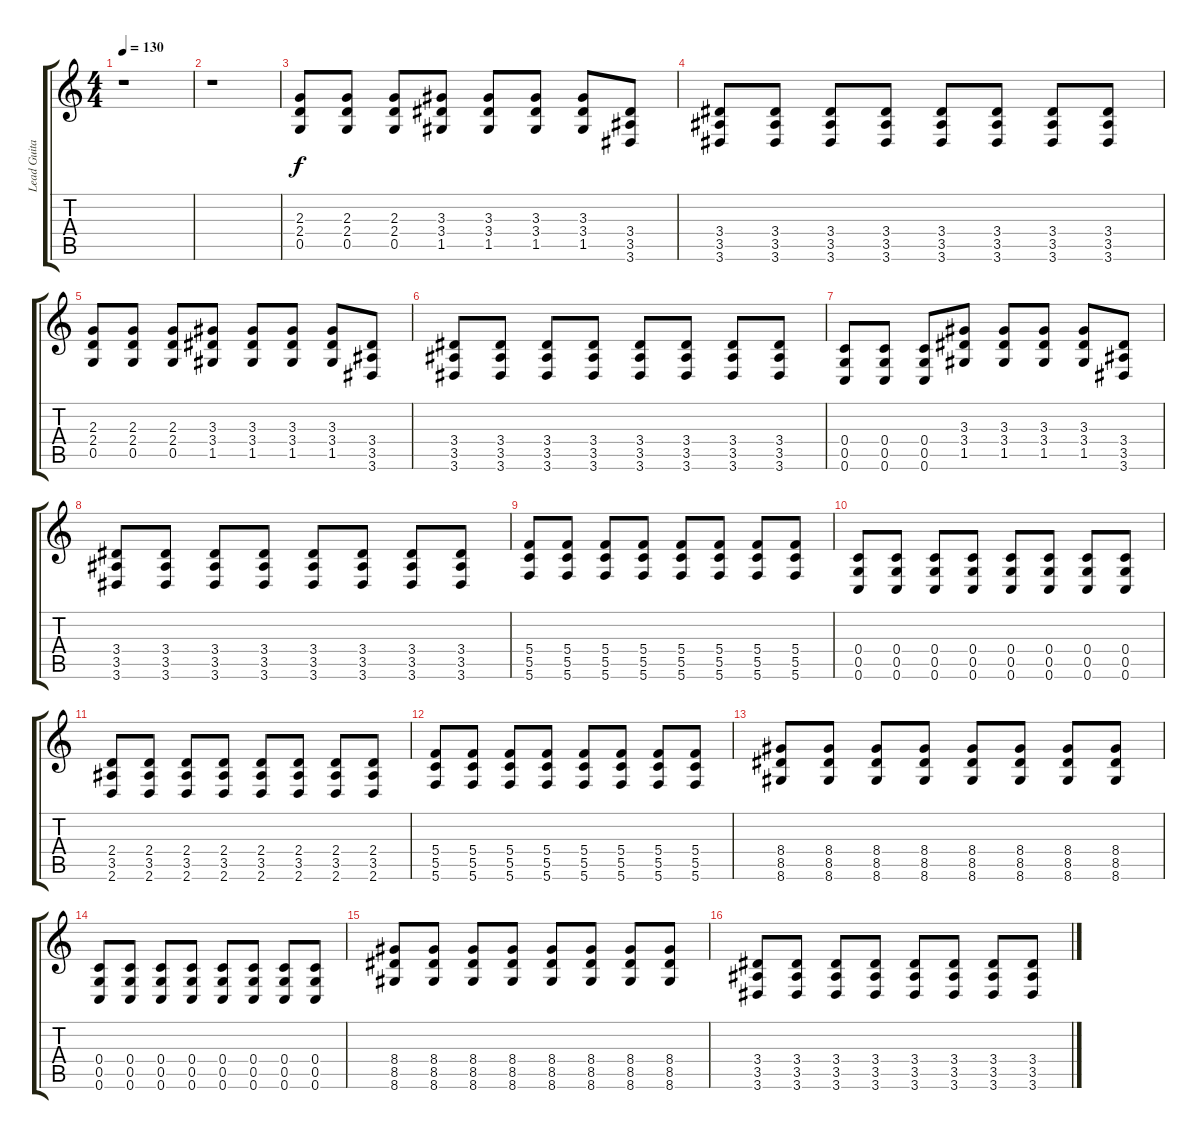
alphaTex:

\track ("Lead Guitar" "Lead Guita") {instrument distortionguitar}
\staff {score tabs}
\tuning (D4 A3 F3 C3 G2 C2) {hide}
\ts (4 4)
\tempo 130
\clef g2
\ks c
r.1{dy f} |
r.1 |
(2.3 2.4 0.5).8 (2.3 2.4 0.5).8 (2.3 2.4 0.5).8 (3.3 3.4 1.5).8 (3.3 3.4 1.5).8 (3.3 3.4 1.5).8 (3.3 3.4 1.5).8 (3.4 3.5 3.6).8 |
(3.4 3.5 3.6).8 (3.4 3.5 3.6).8 (3.4 3.5 3.6).8 (3.4 3.5 3.6).8 (3.4 3.5 3.6).8 (3.4 3.5 3.6).8 (3.4 3.5 3.6).8 (3.4 3.5 3.6).8 |
(2.3 2.4 0.5).8 (2.3 2.4 0.5).8 (2.3 2.4 0.5).8 (3.3 3.4 1.5).8 (3.3 3.4 1.5).8 (3.3 3.4 1.5).8 (3.3 3.4 1.5).8 (3.4 3.5 3.6).8 |
(3.4 3.5 3.6).8 (3.4 3.5 3.6).8 (3.4 3.5 3.6).8 (3.4 3.5 3.6).8 (3.4 3.5 3.6).8 (3.4 3.5 3.6).8 (3.4 3.5 3.6).8 (3.4 3.5 3.6).8 |
(0.4 0.5 0.6).8 (0.4 0.5 0.6).8 (0.4 0.5 0.6).8 (3.3 3.4 1.5).8 (3.3 3.4 1.5).8 (3.3 3.4 1.5).8 (3.3 3.4 1.5).8 (3.4 3.5 3.6).8 |
(3.4 3.5 3.6).8 (3.4 3.5 3.6).8 (3.4 3.5 3.6).8 (3.4 3.5 3.6).8 (3.4 3.5 3.6).8 (3.4 3.5 3.6).8 (3.4 3.5 3.6).8 (3.4 3.5 3.6).8 |
(5.4 5.5 5.6).8 (5.4 5.5 5.6).8 (5.4 5.5 5.6).8 (5.4 5.5 5.6).8 (5.4 5.5 5.6).8 (5.4 5.5 5.6).8 (5.4 5.5 5.6).8 (5.4 5.5 5.6).8 |
(0.4 0.5 0.6).8 (0.4 0.5 0.6).8 (0.4 0.5 0.6).8 (0.4 0.5 0.6).8 (0.4 0.5 0.6).8 (0.4 0.5 0.6).8 (0.4 0.5 0.6).8 (0.4 0.5 0.6).8 |
(2.4 3.5 2.6).8 (2.4 3.5 2.6).8 (2.4 3.5 2.6).8 (2.4 3.5 2.6).8 (2.4 3.5 2.6).8 (2.4 3.5 2.6).8 (2.4 3.5 2.6).8 (2.4 3.5 2.6).8 |
(5.4 5.5 5.6).8 (5.4 5.5 5.6).8 (5.4 5.5 5.6).8 (5.4 5.5 5.6).8 (5.4 5.5 5.6).8 (5.4 5.5 5.6).8 (5.4 5.5 5.6).8 (5.4 5.5 5.6).8 |
(8.4 8.5 8.6).8 (8.4 8.5 8.6).8 (8.4 8.5 8.6).8 (8.4 8.5 8.6).8 (8.4 8.5 8.6).8 (8.4 8.5 8.6).8 (8.4 8.5 8.6).8 (8.4 8.5 8.6).8 |
(0.4 0.5 0.6).8 (0.4 0.5 0.6).8 (0.4 0.5 0.6).8 (0.4 0.5 0.6).8 (0.4 0.5 0.6).8 (0.4 0.5 0.6).8 (0.4 0.5 0.6).8 (0.4 0.5 0.6).8 |
(8.4 8.5 8.6).8 (8.4 8.5 8.6).8 (8.4 8.5 8.6).8 (8.4 8.5 8.6).8 (8.4 8.5 8.6).8 (8.4 8.5 8.6).8 (8.4 8.5 8.6).8 (8.4 8.5 8.6).8 |
(3.4 3.5 3.6).8 (3.4 3.5 3.6).8 (3.4 3.5 3.6).8 (3.4 3.5 3.6).8 (3.4 3.5 3.6).8 (3.4 3.5 3.6).8 (3.4 3.5 3.6).8 (3.4 3.5 3.6).8
